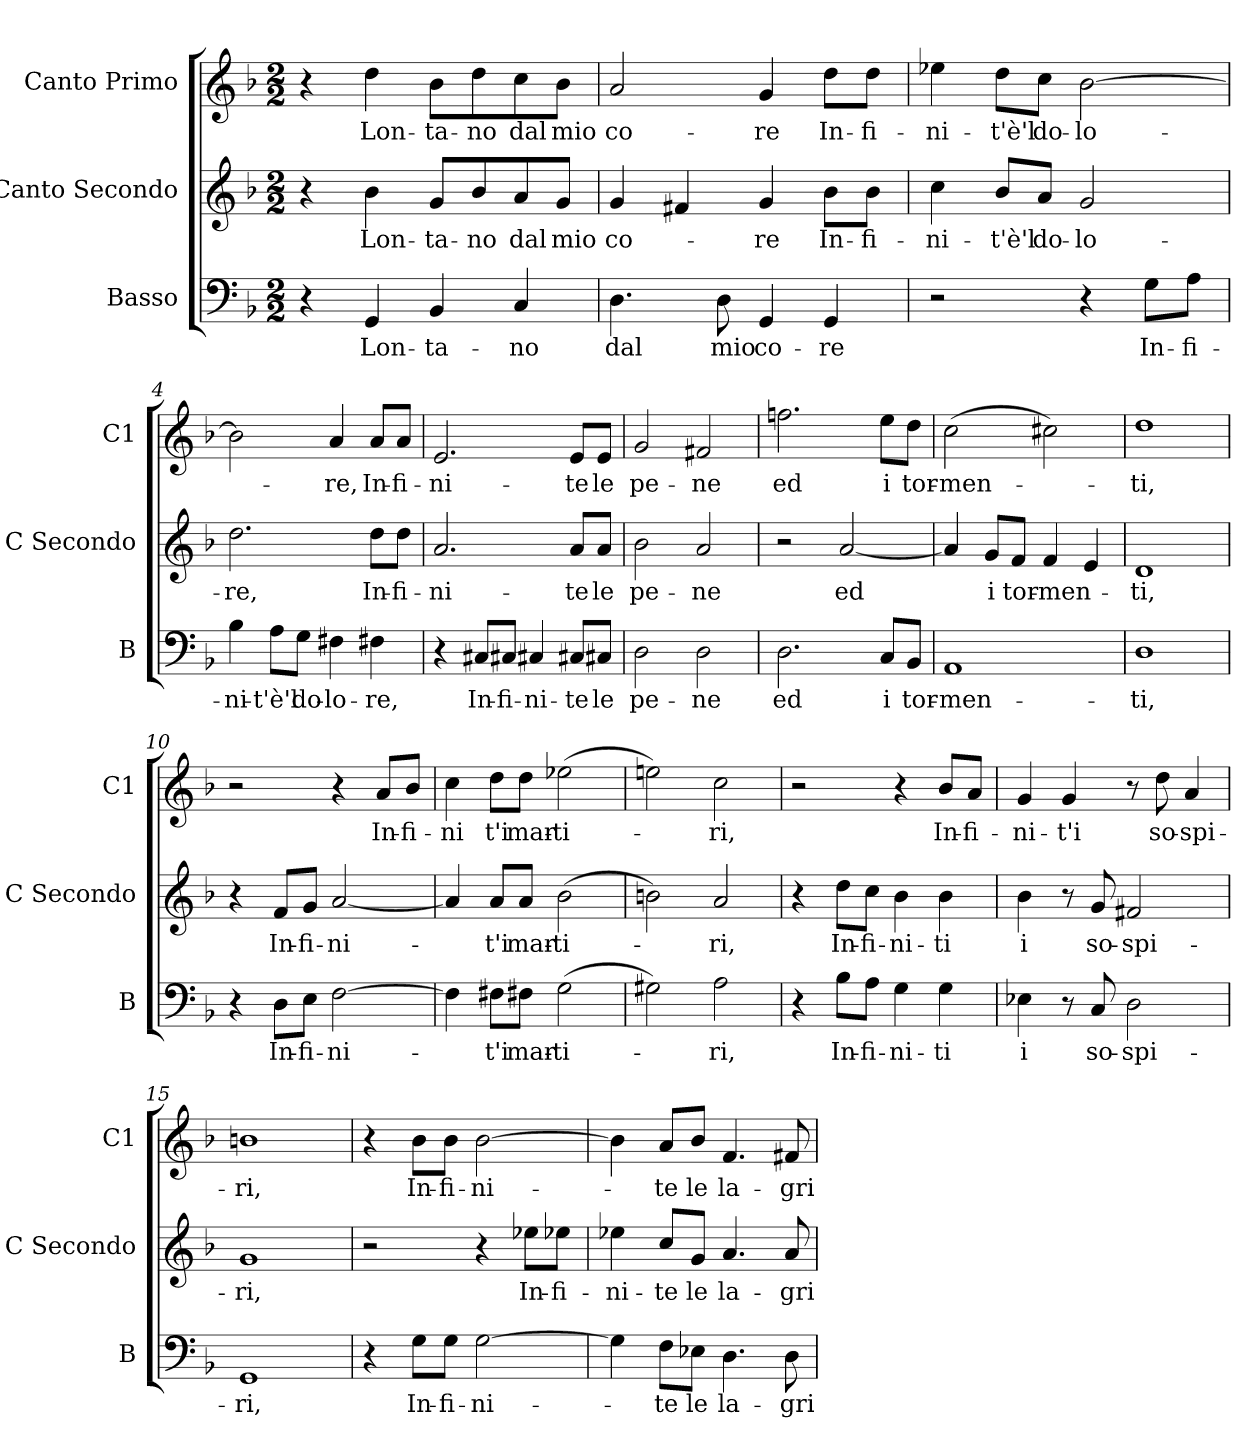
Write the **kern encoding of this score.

**kern	**text	**kern	**text	**kern	**text
*part3	*part3	*part2	*part2	*part1	*part1
*staff3	*staff3	*staff2	*staff2	*staff1	*staff1
*I"Basso	*	*I"Canto Secondo	*	*I"Canto Primo	*
*I'B	*	*I'C Secondo	*	*I'C1	*
*clefF4	*	*clefG2	*	*clefG2	*
*k[b-]	*	*k[b-]	*	*k[b-]	*
*F:	*	*F:	*	*F:	*
*M2/2	*	*M2/2	*	*M2/2	*
=1	=1	=1	=1	=1	=1
4r	.	4r	.	4r	.
4GG	Lon-	4b-	Lon-	4dd	Lon-
4BB-	-ta-	8g/L	-ta-	8b-\L	-ta-
.	.	8b-/	-no	8dd\	-no
4C	-no	8a/	dal	8cc\	dal
.	.	8g/J	mio	8b-\J	mio
=2	=2	=2	=2	=2	=2
4.D	dal	4g	co-	2a	co-
.	.	4f#X	.	.	.
8D	mio	.	.	.	.
4GG	co-	4g	-re	4g	-re
4GG	-re	8b-\L	In-	8dd\L	In-
.	.	8b-\J	-fi-	8dd\J	-fi-
=3	=3	=3	=3	=3	=3
2r	.	4cc	-ni-	4ee-X	-ni-
.	.	8b-/L	-t'è'l	8dd\L	-t'è'l
.	.	8a/J	do-	8cc\J	do-
4r	.	2g	-lo-	[2b-	-lo-
8G\L	In-	.	.	.	.
8A\J	-fi-	.	.	.	.
=4	=4	=4	=4	=4	=4
4B-	-ni-	2.dd	-re,	2b-]	.
8A\L	-t'è'l	.	.	.	.
8G\J	do-	.	.	.	.
4F#X	-lo-	.	.	4a	-re,
4F#X	-re,	8dd\L	In-	8a/L	In-
.	.	8dd\J	-fi-	8a/J	-fi-
=5	=5	=5	=5	=5	=5
4r	.	2.a	-ni-	2.e	-ni-
8C#X/L	In-	.	.	.	.
8C#X/J	-fi-	.	.	.	.
4C#X	-ni-	.	.	.	.
8C#X/L	-te	8a/L	-te	8e/L	-te
8C#X/J	le	8a/J	le	8e/J	le
=6	=6	=6	=6	=6	=6
2D	pe-	2b-	pe-	2g	pe-
2D	-ne	2a	-ne	2f#X	-ne
=7	=7	=7	=7	=7	=7
2.D	ed	2r	.	2.ffn	ed
.	.	[2a	ed	.	.
8C/L	i	.	.	8ee\L	i
8BB-/J	tor-	.	.	8dd\J	tor-
=8	=8	=8	=8	=8	=8
1AA	-men-	4a]	.	(>2cc	-men-
.	.	8g/L	i	.	.
.	.	8f/J	tor-	.	.
.	.	4f	-men-	2cc#X)	.
.	.	4e	.	.	.
=9	=9	=9	=9	=9	=9
1D	-ti,	1d	-ti,	1dd	-ti,
=10	=10	=10	=10	=10	=10
4r	.	4r	.	2r	.
8D\L	In-	8f/L	In-	.	.
8E\J	-fi-	8g/J	-fi-	.	.
[2F	-ni-	[2a	-ni-	4r	.
.	.	.	.	8a/L	In-
.	.	.	.	8b-/J	-fi-
=11	=11	=11	=11	=11	=11
4F]	.	4a]	.	4cc	-ni
8F#X\L	-t'i	8a/L	-t'i	8dd\L	t'i
8F#X\J	mar-	8a/J	mar-	8dd\J	mar-
(>2G	-ti-	(>2b-	-ti-	(>2ee-X	-ti-
=12	=12	=12	=12	=12	=12
2G#X)	.	2bn)	.	2een)	.
2A	-ri,	2a	-ri,	2cc	-ri,
=13	=13	=13	=13	=13	=13
4r	.	4r	.	2r	.
8B-\L	In-	8dd\L	In-	.	.
8A\J	-fi-	8cc\J	-fi-	.	.
4G	-ni-	4b-	-ni-	4r	.
4G	-ti	4b-	-ti	8b-/L	In-
.	.	.	.	8a/J	-fi-
=14	=14	=14	=14	=14	=14
4E-X	i	4b-	i	4g	-ni-
8r	.	8r	.	4g	-t'i
8C	so-	8g	so-	.	.
2D	-spi-	2f#X	-spi-	8r	.
.	.	.	.	8dd	so-
.	.	.	.	4a	-spi-
=15	=15	=15	=15	=15	=15
1GG	-ri,	1g	-ri,	1bn	-ri,
=16	=16	=16	=16	=16	=16
4r	.	2r	.	4r	.
8G\L	In-	.	.	8b-\L	In-
8G\J	-fi-	.	.	8b-\J	-fi-
[2G	-ni-	4r	.	[2b-	-ni-
.	.	8ee-X\L	In-	.	.
.	.	8ee-X\J	-fi-	.	.
=17	=17	=17	=17	=17	=17
4G]	.	4ee-X	-ni-	4b-]	.
8F\L	-te	8cc/L	-te	8a/L	-te
8E-X\J	le	8g/J	le	8b-/J	le
4.D	la-	4.a	la-	4.f	la-
8D	-gri-	8a	-gri-	8f#X	-gri-
=	=	=	=	=	=
*-	*-	*-	*-	*-	*-
